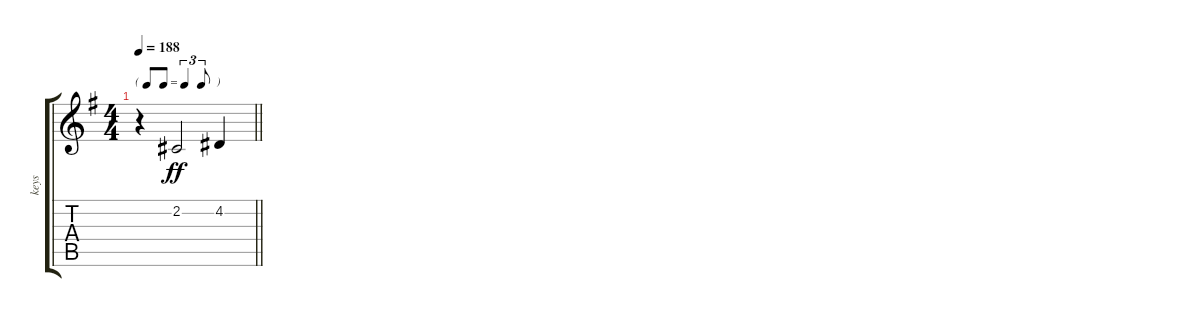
\track ("keys" "keys") {instrument vibraphone}
\staff {score tabs}
\tuning (E4 B3 G3 D3 A2 E2) {hide}
\ts (4 4)
\tf triplet8th
\tempo 188
\clef g2
\barLineRight lightlight
\ks g
r.4{dy ff} 2.2.2 4.2.4
